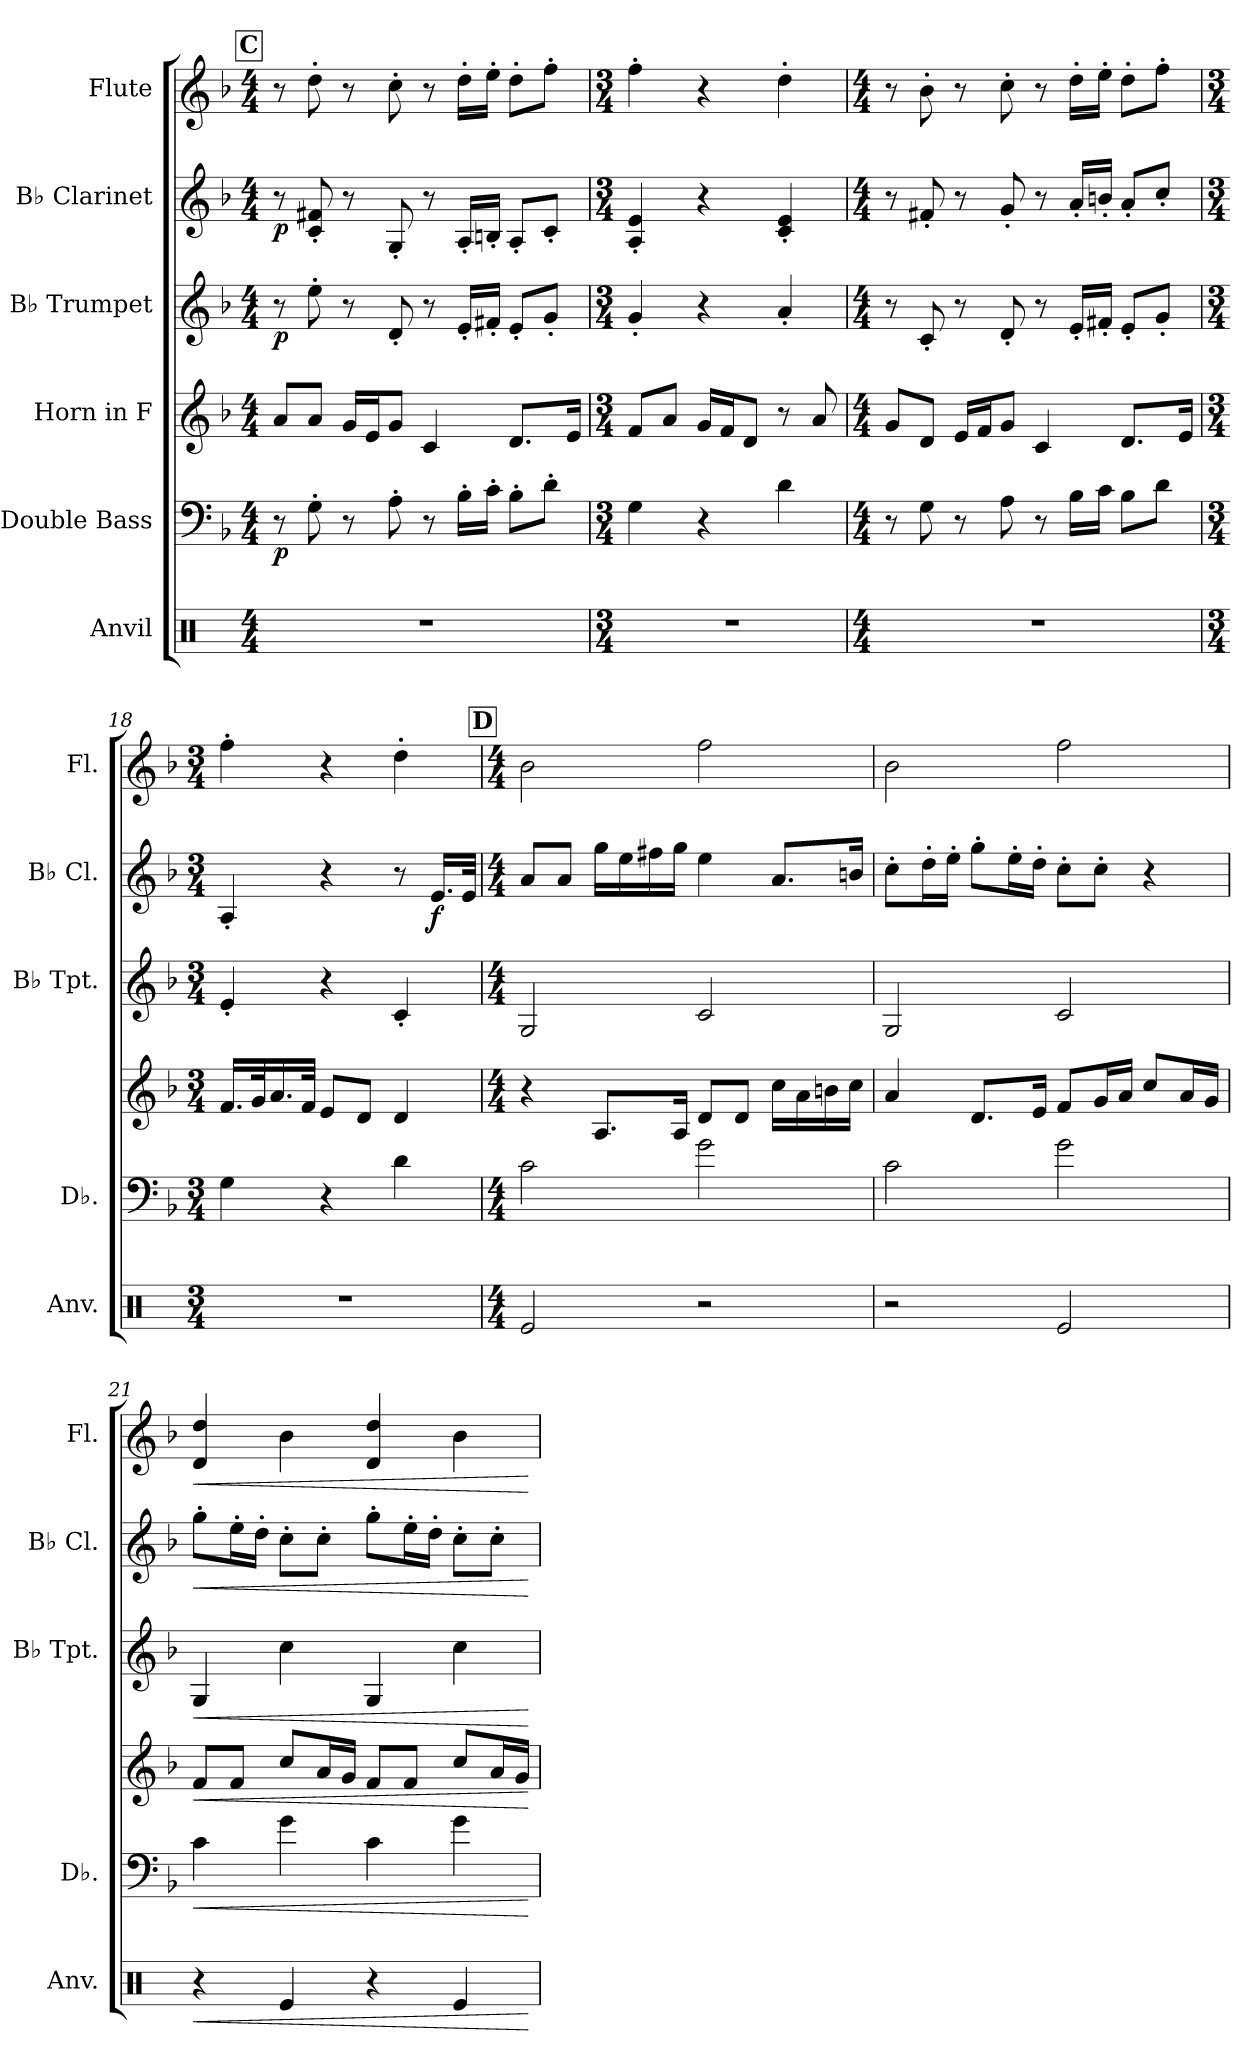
**kern	**dynam	**kern	**dynam	**kern	**dynam	**kern	**dynam	**kern	**dynam	**kern	**dynam
*part6	*part6	*part5	*part5	*part4	*part4	*part3	*part3	*part2	*part2	*part1	*part1
*staff6	*staff6	*staff5	*staff5	*staff4	*staff4	*staff3	*staff3	*staff2	*staff2	*staff1	*staff1
*I"Anvil	*	*I"Double Bass	*	*I"Horn in F	*	*I"B♭ Trumpet	*	*I"B♭ Clarinet	*	*I"Flute	*
*I'Anv.	*	*I'Db.	*	*	*	*I'B♭ Tpt.	*	*I'B♭ Cl.	*	*I'Fl.	*
*clefX	*	*clefF4	*	*clefG2	*	*clefG2	*	*clefG2	*	*clefG2	*
*	*	*ITrd7c12	*	*ITrd4c7	*	*ITrd1c2	*	*ITrd1c2	*	*	*
*k[]	*	*k[b-]	*	*k[b-e-]	*	*k[b-e-a-]	*	*k[b-e-a-]	*	*k[b-]	*
*M4/4	*	*M4/4	*	*M4/4	*	*M4/4	*	*M4/4	*	*M4/4	*
!!LO:REH:place=s1:a:B:fs=14:t=C
=15	=15	=15	=15	=15	=15	=15	=15	=15	=15	=15	=15
!	!	!	!LO:DY:b	!	!	!	!LO:DY:b	!	!LO:DY:b	!	!
1r	.	8r	p	8d/L	.	8r	p	8r	p	8r	.
.	.	8GG'\	.	8d/J	.	8dd'\	.	8B-/' 8en/'	.	8dd'\	.
.	.	8r	.	16c/LL	.	8r	.	8r	.	8r	.
.	.	.	.	16A/J	.	.	.	.	.	.	.
.	.	8AA'\	.	8c/J	.	8c'/	.	8F'/	.	8cc'\	.
.	.	8r	.	4F/	.	8r	.	8r	.	8r	.
.	.	16BB-'\LL	.	.	.	16d'/LL	.	16G'/LL	.	16dd'\LL	.
.	.	16C'\JJ	.	.	.	16en'/JJ	.	16An'/JJ	.	16ee'\JJ	.
.	.	8BB-'\L	.	8.G/L	.	8d'/L	.	8G'/L	.	8dd'\L	.
.	.	8D'\J	.	.	.	8f'/J	.	8B-'/J	.	8ff'\J	.
.	.	.	.	16A/Jk	.	.	.	.	.	.	.
!!LO:PB:g=z
=16	=16	=16	=16	=16	=16	=16	=16	=16	=16	=16	=16
*M3/4	*	*M3/4	*	*M3/4	*	*M3/4	*	*M3/4	*	*M3/4	*
2.r	.	4GG\	.	8B-/L	.	4f'/	.	4G/' 4d/'	.	4ff'\	.
.	.	.	.	8d/J	.	.	.	.	.	.	.
.	.	4r	.	16c/LL	.	4r	.	4r	.	4r	.
.	.	.	.	16B-/J	.	.	.	.	.	.	.
.	.	.	.	8G/J	.	.	.	.	.	.	.
.	.	4D\	.	8r	.	4g'/	.	4B-/' 4d/'	.	4dd'\	.
.	.	.	.	8d/	.	.	.	.	.	.	.
=17	=17	=17	=17	=17	=17	=17	=17	=17	=17	=17	=17
*M4/4	*	*M4/4	*	*M4/4	*	*M4/4	*	*M4/4	*	*M4/4	*
1r	.	8r	.	8c/L	.	8r	.	8r	.	8r	.
.	.	8GG\	.	8G/J	.	8B-'/	.	8en'/	.	8b-'\	.
.	.	8r	.	16A/LL	.	8r	.	8r	.	8r	.
.	.	.	.	16B-/J	.	.	.	.	.	.	.
.	.	8AA\	.	8c/J	.	8c'/	.	8f'/	.	8cc'\	.
.	.	8r	.	4F/	.	8r	.	8r	.	8r	.
.	.	16BB-\LL	.	.	.	16d'/LL	.	16g'/LL	.	16dd'\LL	.
.	.	16C\JJ	.	.	.	16en'/JJ	.	16an'/JJ	.	16ee'\JJ	.
.	.	8BB-\L	.	8.G/L	.	8d'/L	.	8g'/L	.	8dd'\L	.
.	.	8D\J	.	.	.	8f'/J	.	8b-'/J	.	8ff'\J	.
.	.	.	.	16A/Jk	.	.	.	.	.	.	.
=18	=18	=18	=18	=18	=18	=18	=18	=18	=18	=18	=18
*M3/4	*	*M3/4	*	*M3/4	*	*M3/4	*	*M3/4	*	*M3/4	*
2.r	.	4GG\	.	16.B-/LL	.	4d'/	.	4G'/	.	4ff'\	.
.	.	.	.	32c/K	.	.	.	.	.	.	.
.	.	.	.	16.d/	.	.	.	.	.	.	.
.	.	.	.	32B-/JJk	.	.	.	.	.	.	.
.	.	4r	.	8A/L	.	4r	.	4r	.	4r	.
.	.	.	.	8G/J	.	.	.	.	.	.	.
.	.	4D\	.	4G/	.	4B-'/	.	8r	.	4dd'\	.
!	!	!	!	!	!	!	!	!	!LO:DY:b	!	!
.	.	.	.	.	.	.	.	16.d/LL	f	.	.
.	.	.	.	.	.	.	.	32d/JJk	.	.	.
!!LO:LB:g=z
!!LO:REH:place=s1:a:B:fs=14:t=D
=19	=19	=19	=19	=19	=19	=19	=19	=19	=19	=19	=19
*M4/4	*	*M4/4	*	*M4/4	*	*M4/4	*	*M4/4	*	*M4/4	*
2Re/	.	2C\	.	4r	.	2F/	.	8g/L	.	2b-\	.
.	.	.	.	.	.	.	.	8g/J	.	.	.
.	.	.	.	8.D/L	.	.	.	16ff\LL	.	.	.
.	.	.	.	.	.	.	.	16dd\	.	.	.
.	.	.	.	.	.	.	.	16een\	.	.	.
.	.	.	.	16D/Jk	.	.	.	16ff\JJ	.	.	.
2r	.	2G\	.	8G/L	.	2B-/	.	4dd\	.	2ff\	.
.	.	.	.	8G/J	.	.	.	.	.	.	.
.	.	.	.	16f\LL	.	.	.	8.g/L	.	.	.
.	.	.	.	16d\	.	.	.	.	.	.	.
.	.	.	.	16en\	.	.	.	.	.	.	.
.	.	.	.	16f\JJ	.	.	.	16an/Jk	.	.	.
=20	=20	=20	=20	=20	=20	=20	=20	=20	=20	=20	=20
2r	.	2C\	.	4d/	.	2F/	.	8b-'\L	.	2b-\	.
.	.	.	.	.	.	.	.	16cc'\L	.	.	.
.	.	.	.	.	.	.	.	16dd'\JJ	.	.	.
.	.	.	.	8.G/L	.	.	.	8ff'\L	.	.	.
.	.	.	.	.	.	.	.	16dd'\L	.	.	.
.	.	.	.	16A/Jk	.	.	.	16cc'\JJ	.	.	.
2Re/	.	2G\	.	8B-/L	.	2B-/	.	8b-'\L	.	2ff\	.
.	.	.	.	16c/L	.	.	.	8b-'\J	.	.	.
.	.	.	.	16d/JJ	.	.	.	.	.	.	.
.	.	.	.	8f/L	.	.	.	4r	.	.	.
.	.	.	.	16d/L	.	.	.	.	.	.	.
.	.	.	.	16c/JJ	.	.	.	.	.	.	.
=21	=21	=21	=21	=21	=21	=21	=21	=21	=21	=21	=21
!	!LO:HP:b	!	!LO:HP:b	!	!LO:HP:b	!	!LO:HP:b	!	!LO:HP:b	!	!LO:HP:b
4r	<	4C\	<	8B-/L	<	4F/	<	8ff'\L	<	4d/ 4dd/	<
.	.	.	.	8B-/J	.	.	.	16dd'\L	.	.	.
.	.	.	.	.	.	.	.	16cc'\JJ	.	.	.
4Re/	.	4G\	.	8f/L	.	4b-\	.	8b-'\L	.	4b-\	.
.	.	.	.	16d/L	.	.	.	8b-'\J	.	.	.
.	.	.	.	16c/JJ	.	.	.	.	.	.	.
4r	.	4C\	.	8B-/L	.	4F/	.	8ff'\L	.	4d/ 4dd/	.
.	.	.	.	8B-/J	.	.	.	16dd'\L	.	.	.
.	.	.	.	.	.	.	.	16cc'\JJ	.	.	.
4Re/	.	4G\	.	8f/L	.	4b-\	.	8b-'\L	.	4b-\	.
.	.	.	.	16d/L	.	.	.	8b-'\J	.	.	.
.	.	.	.	16c/JJ	.	.	.	.	.	.	.
.	[	.	[	.	[	.	[	.	[	.	[
=	=	=	=	=	=	=	=	=	=	=	=
*-	*-	*-	*-	*-	*-	*-	*-	*-	*-	*-	*-
